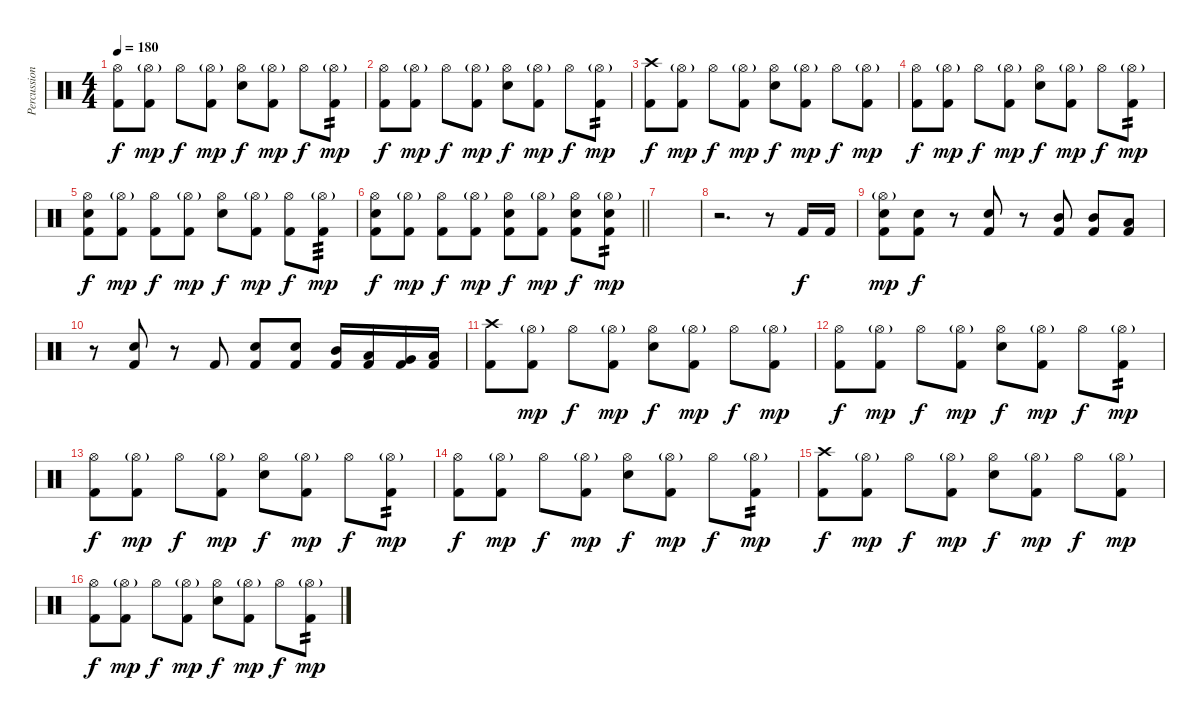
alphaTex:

\track ("Percussioni" "Percussion") {instrument percussion}
\staff {score}
\articulation defaults
\ts (4 4)
\tempo 180
\clef neutral
\ks c
("Hi-Hat (open)" "Kick (hit) 2").8{dy f} ("Hi-Hat (open)"{g} "Kick (hit) 2").8{dy mp} "Hi-Hat (open)".8{dy f} ("Hi-Hat (open)"{g} "Kick (hit) 2").8{dy mp} ("Hi-Hat (open)" "Electric Snare (hit)").8{dy f} ("Hi-Hat (open)"{g} "Kick (hit) 2").8{dy mp} "Hi-Hat (open)".8{dy f} ("Hi-Hat (open)"{g} "Kick (hit) 2").8{tp 2 dy mp} |
("Hi-Hat (open)" "Kick (hit) 2").8{dy f} ("Hi-Hat (open)"{g} "Kick (hit) 2").8{dy mp} "Hi-Hat (open)".8{dy f} ("Hi-Hat (open)"{g} "Kick (hit) 2").8{dy mp} ("Hi-Hat (open)" "Electric Snare (hit)").8{dy f} ("Hi-Hat (open)"{g} "Kick (hit) 2").8{dy mp} "Hi-Hat (open)".8{dy f} ("Hi-Hat (open)"{g} "Kick (hit) 2").8{tp 2 dy mp} |
("Crash high (hit)" "Kick (hit) 2").8{dy f} ("Hi-Hat (open)"{g} "Kick (hit) 2").8{dy mp} "Hi-Hat (open)".8{dy f} ("Hi-Hat (open)"{g} "Kick (hit) 2").8{dy mp} ("Hi-Hat (open)" "Electric Snare (hit)").8{dy f} ("Hi-Hat (open)"{g} "Kick (hit) 2").8{dy mp} "Hi-Hat (open)".8{dy f} ("Hi-Hat (open)"{g} "Kick (hit) 2").8{dy mp} |
("Hi-Hat (open)" "Kick (hit) 2").8{dy f} ("Hi-Hat (open)"{g} "Kick (hit) 2").8{dy mp} "Hi-Hat (open)".8{dy f} ("Hi-Hat (open)"{g} "Kick (hit) 2").8{dy mp} ("Hi-Hat (open)" "Electric Snare (hit)").8{dy f} ("Hi-Hat (open)"{g} "Kick (hit) 2").8{dy mp} "Hi-Hat (open)".8{dy f} ("Hi-Hat (open)"{g} "Kick (hit) 2").8{tp 2 dy mp} |
("Hi-Hat (open)" "Electric Snare (hit)" "Kick (hit) 2").8{dy f} ("Hi-Hat (open)"{g} "Kick (hit) 2").8{dy mp} ("Hi-Hat (open)" "Kick (hit) 2").8{dy f} ("Hi-Hat (open)"{g} "Kick (hit) 2").8{dy mp} ("Hi-Hat (open)" "Electric Snare (hit)").8{dy f} ("Hi-Hat (open)"{g} "Kick (hit) 2").8{dy mp} ("Hi-Hat (open)" "Kick (hit) 2").8{dy f} ("Hi-Hat (open)"{g} "Kick (hit) 2").8{tp 3 dy mp} |
\barLineRight lightlight
("Hi-Hat (open)" "Electric Snare (hit)" "Kick (hit) 2").8{dy f} ("Hi-Hat (open)"{g} "Kick (hit) 2").8{dy mp} ("Hi-Hat (open)" "Kick (hit) 2").8{dy f} ("Hi-Hat (open)"{g} "Kick (hit) 2").8{dy mp} ("Hi-Hat (open)" "Electric Snare (hit)" "Kick (hit) 2").8{dy f} ("Hi-Hat (open)"{g} "Kick (hit) 2").8{dy mp} ("Hi-Hat (open)" "Electric Snare (hit)" "Kick (hit) 2").8{dy f} ("Hi-Hat (open)"{g} "Electric Snare (hit)" "Kick (hit) 2").8{tp 2 dy mp} |
|
r.2{d} r.8 "Kick (hit) 2".16{dy f} "Kick (hit) 2".16 |
("Hi-Hat (open)"{g} "Electric Snare (hit)" "Kick (hit) 2").8{dy mp} ("Electric Snare (hit)" "Kick (hit) 2").8{dy f} r.8 ("Electric Snare (hit)" "Kick (hit) 2").8 r.8 ("Mid Tom (hit)" "Kick (hit) 2").8 ("Mid Tom (hit)" "Kick (hit) 2").8 ("Low Tom (hit)" "Kick (hit) 2").8 |
r.8 ("Electric Snare (hit)" "Kick (hit) 2").8 r.8 "Kick (hit) 2".8 ("Electric Snare (hit)" "Kick (hit) 2").8 ("Electric Snare (hit)" "Kick (hit) 2").8 ("Mid Tom (hit)" "Kick (hit) 2").16 ("Low Tom (hit)" "Kick (hit) 2").16 ("Very Low Tom (hit)" "Kick (hit) 2").16 ("Low Floor Tom (hit)" "Kick (hit) 2").16 |
("Crash high (hit)" "Kick (hit) 2").8 ("Hi-Hat (open)"{g} "Kick (hit) 2").8{dy mp} "Hi-Hat (open)".8{dy f} ("Hi-Hat (open)"{g} "Kick (hit) 2").8{dy mp} ("Hi-Hat (open)" "Electric Snare (hit)").8{dy f} ("Hi-Hat (open)"{g} "Kick (hit) 2").8{dy mp} "Hi-Hat (open)".8{dy f} ("Hi-Hat (open)"{g} "Kick (hit) 2").8{dy mp} |
("Hi-Hat (open)" "Kick (hit) 2").8{dy f} ("Hi-Hat (open)"{g} "Kick (hit) 2").8{dy mp} "Hi-Hat (open)".8{dy f} ("Hi-Hat (open)"{g} "Kick (hit) 2").8{dy mp} ("Hi-Hat (open)" "Electric Snare (hit)").8{dy f} ("Hi-Hat (open)"{g} "Kick (hit) 2").8{dy mp} "Hi-Hat (open)".8{dy f} ("Hi-Hat (open)"{g} "Kick (hit) 2").8{tp 2 dy mp} |
("Hi-Hat (open)" "Kick (hit) 2").8{dy f} ("Hi-Hat (open)"{g} "Kick (hit) 2").8{dy mp} "Hi-Hat (open)".8{dy f} ("Hi-Hat (open)"{g} "Kick (hit) 2").8{dy mp} ("Hi-Hat (open)" "Electric Snare (hit)").8{dy f} ("Hi-Hat (open)"{g} "Kick (hit) 2").8{dy mp} "Hi-Hat (open)".8{dy f} ("Hi-Hat (open)"{g} "Kick (hit) 2").8{tp 2 dy mp} |
("Hi-Hat (open)" "Kick (hit) 2").8{dy f} ("Hi-Hat (open)"{g} "Kick (hit) 2").8{dy mp} "Hi-Hat (open)".8{dy f} ("Hi-Hat (open)"{g} "Kick (hit) 2").8{dy mp} ("Hi-Hat (open)" "Electric Snare (hit)").8{dy f} ("Hi-Hat (open)"{g} "Kick (hit) 2").8{dy mp} "Hi-Hat (open)".8{dy f} ("Hi-Hat (open)"{g} "Kick (hit) 2").8{tp 2 dy mp} |
("Crash high (hit)" "Kick (hit) 2").8{dy f} ("Hi-Hat (open)"{g} "Kick (hit) 2").8{dy mp} "Hi-Hat (open)".8{dy f} ("Hi-Hat (open)"{g} "Kick (hit) 2").8{dy mp} ("Hi-Hat (open)" "Electric Snare (hit)").8{dy f} ("Hi-Hat (open)"{g} "Kick (hit) 2").8{dy mp} "Hi-Hat (open)".8{dy f} ("Hi-Hat (open)"{g} "Kick (hit) 2").8{dy mp} |
("Hi-Hat (open)" "Kick (hit) 2").8{dy f} ("Hi-Hat (open)"{g} "Kick (hit) 2").8{dy mp} "Hi-Hat (open)".8{dy f} ("Hi-Hat (open)"{g} "Kick (hit) 2").8{dy mp} ("Hi-Hat (open)" "Electric Snare (hit)").8{dy f} ("Hi-Hat (open)"{g} "Kick (hit) 2").8{dy mp} "Hi-Hat (open)".8{dy f} ("Hi-Hat (open)"{g} "Kick (hit) 2").8{tp 2 dy mp}
